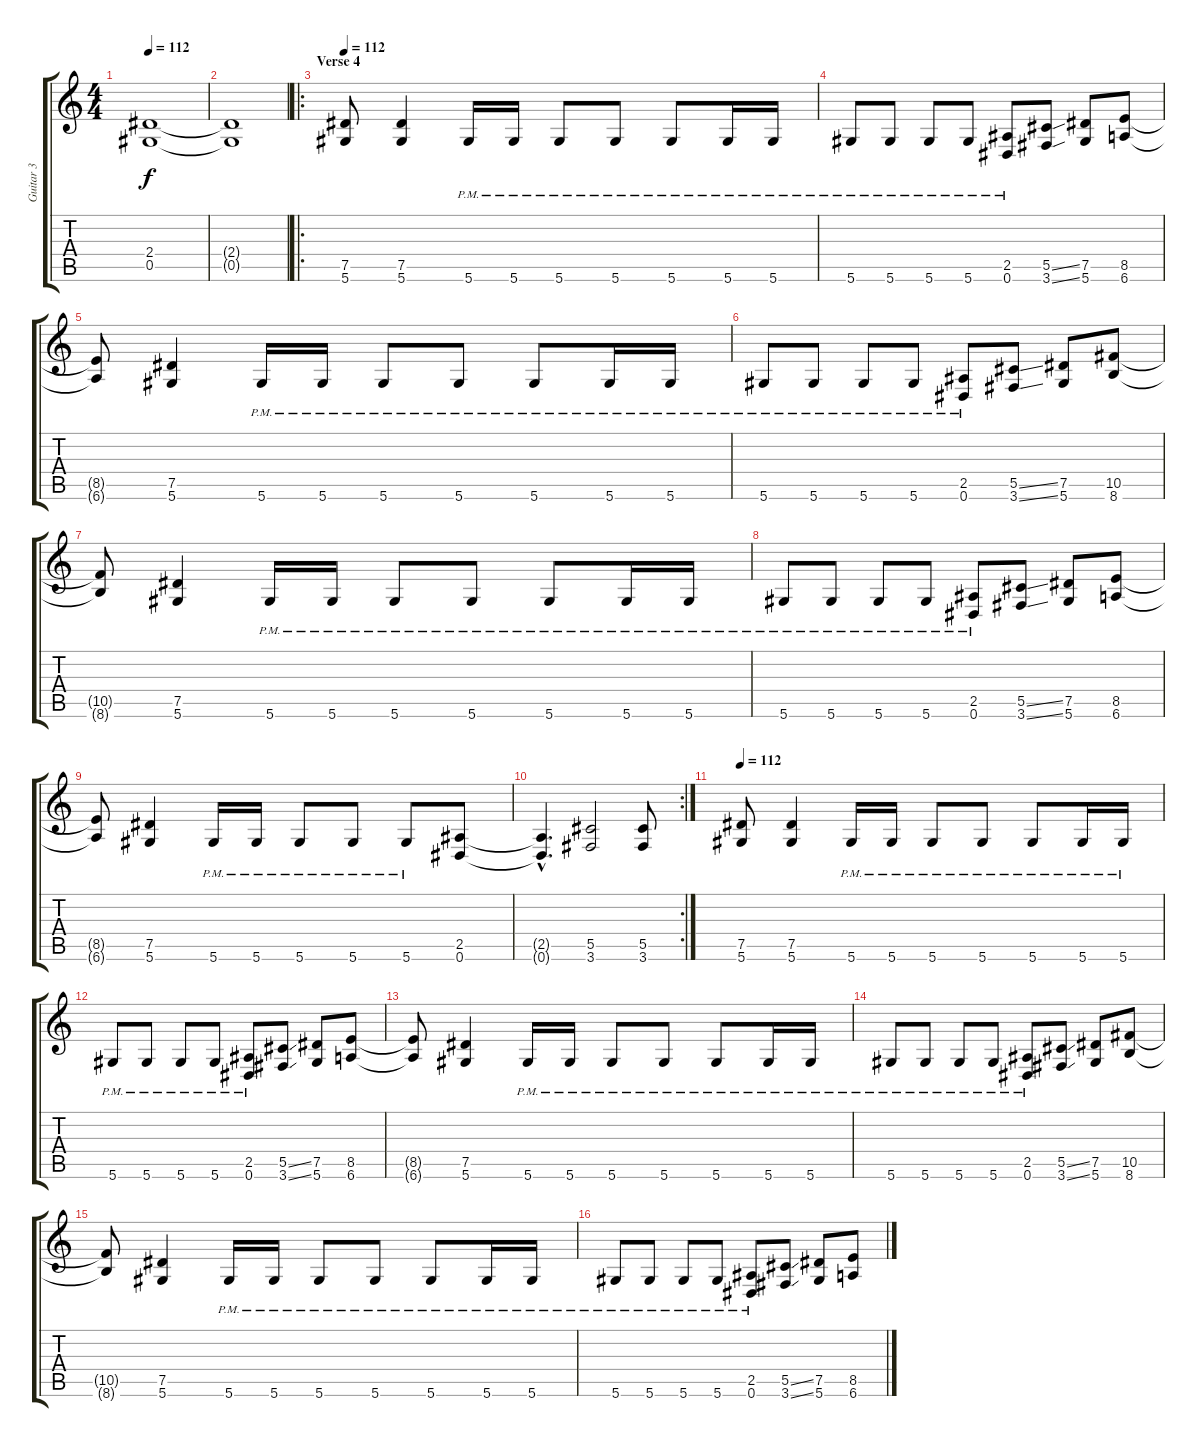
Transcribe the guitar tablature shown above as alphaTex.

\track ("Guitar 3" "Guitar 3") {instrument overdrivenguitar}
\staff {score tabs}
\tuning (Eb4 Bb3 Gb3 Db3 Ab2 Eb2) {hide}
\ts (4 4)
\tempo 112
\clef g2
\ks c
(2.4 0.5).1{dy f} |
(2.4{t} 0.5{t}).1 |
\ro
\section ("" "Verse 4")
\tempo 112
(7.5 5.6).8{volume 10 balance 14} (7.5 5.6).4 5.6{pm}.16 5.6{pm}.16 5.6{pm}.8 5.6{pm}.8 5.6{pm}.8 5.6{pm}.16 5.6{pm}.16 |
5.6{pm}.8 5.6{pm}.8 5.6{pm}.8 5.6{pm}.8 (2.5{pm} 0.6{pm}).8 (5.5{ss} 3.6{ss}).8 (7.5 5.6).8 (8.5 6.6).8 |
(8.5{t} 6.6{t}).8 (7.5 5.6).4 5.6{pm}.16 5.6{pm}.16 5.6{pm}.8 5.6{pm}.8 5.6{pm}.8 5.6{pm}.16 5.6{pm}.16 |
5.6{pm}.8 5.6{pm}.8 5.6{pm}.8 5.6{pm}.8 (2.5{pm} 0.6{pm}).8 (5.5{ss} 3.6{ss}).8 (7.5 5.6).8 (10.5 8.6).8 |
(10.5{t} 8.6{t}).8 (7.5 5.6).4 5.6{pm}.16 5.6{pm}.16 5.6{pm}.8 5.6{pm}.8 5.6{pm}.8 5.6{pm}.16 5.6{pm}.16 |
5.6{pm}.8 5.6{pm}.8 5.6{pm}.8 5.6{pm}.8 (2.5{pm} 0.6{pm}).8 (5.5{ss} 3.6{ss}).8 (7.5 5.6).8 (8.5 6.6).8 |
(8.5{t} 6.6{t}).8 (7.5 5.6).4 5.6{pm}.16 5.6{pm}.16 5.6{pm}.8 5.6{pm}.8 5.6{pm}.8 (2.5 0.6).8 |
\rc 2
(2.5{hac t} 0.6{hac t}).4{d} (5.5 3.6).2 (5.5 3.6).8 |
\tempo 112
(7.5 5.6).8 (7.5 5.6).4 5.6{pm}.16 5.6{pm}.16 5.6{pm}.8 5.6{pm}.8 5.6{pm}.8 5.6{pm}.16 5.6{pm}.16 |
5.6{pm}.8 5.6{pm}.8 5.6{pm}.8 5.6{pm}.8 (2.5{pm} 0.6{pm}).8 (5.5{ss} 3.6{ss}).8 (7.5 5.6).8 (8.5 6.6).8 |
(8.5{t} 6.6{t}).8 (7.5 5.6).4 5.6{pm}.16 5.6{pm}.16 5.6{pm}.8 5.6{pm}.8 5.6{pm}.8 5.6{pm}.16 5.6{pm}.16 |
5.6{pm}.8 5.6{pm}.8 5.6{pm}.8 5.6{pm}.8 (2.5{pm} 0.6{pm}).8 (5.5{ss} 3.6{ss}).8 (7.5 5.6).8 (10.5 8.6).8 |
(10.5{t} 8.6{t}).8 (7.5 5.6).4 5.6{pm}.16 5.6{pm}.16 5.6{pm}.8 5.6{pm}.8 5.6{pm}.8 5.6{pm}.16 5.6{pm}.16 |
5.6{pm}.8 5.6{pm}.8 5.6{pm}.8 5.6{pm}.8 (2.5{pm} 0.6{pm}).8 (5.5{ss} 3.6{ss}).8 (7.5 5.6).8 (8.5 6.6).8
